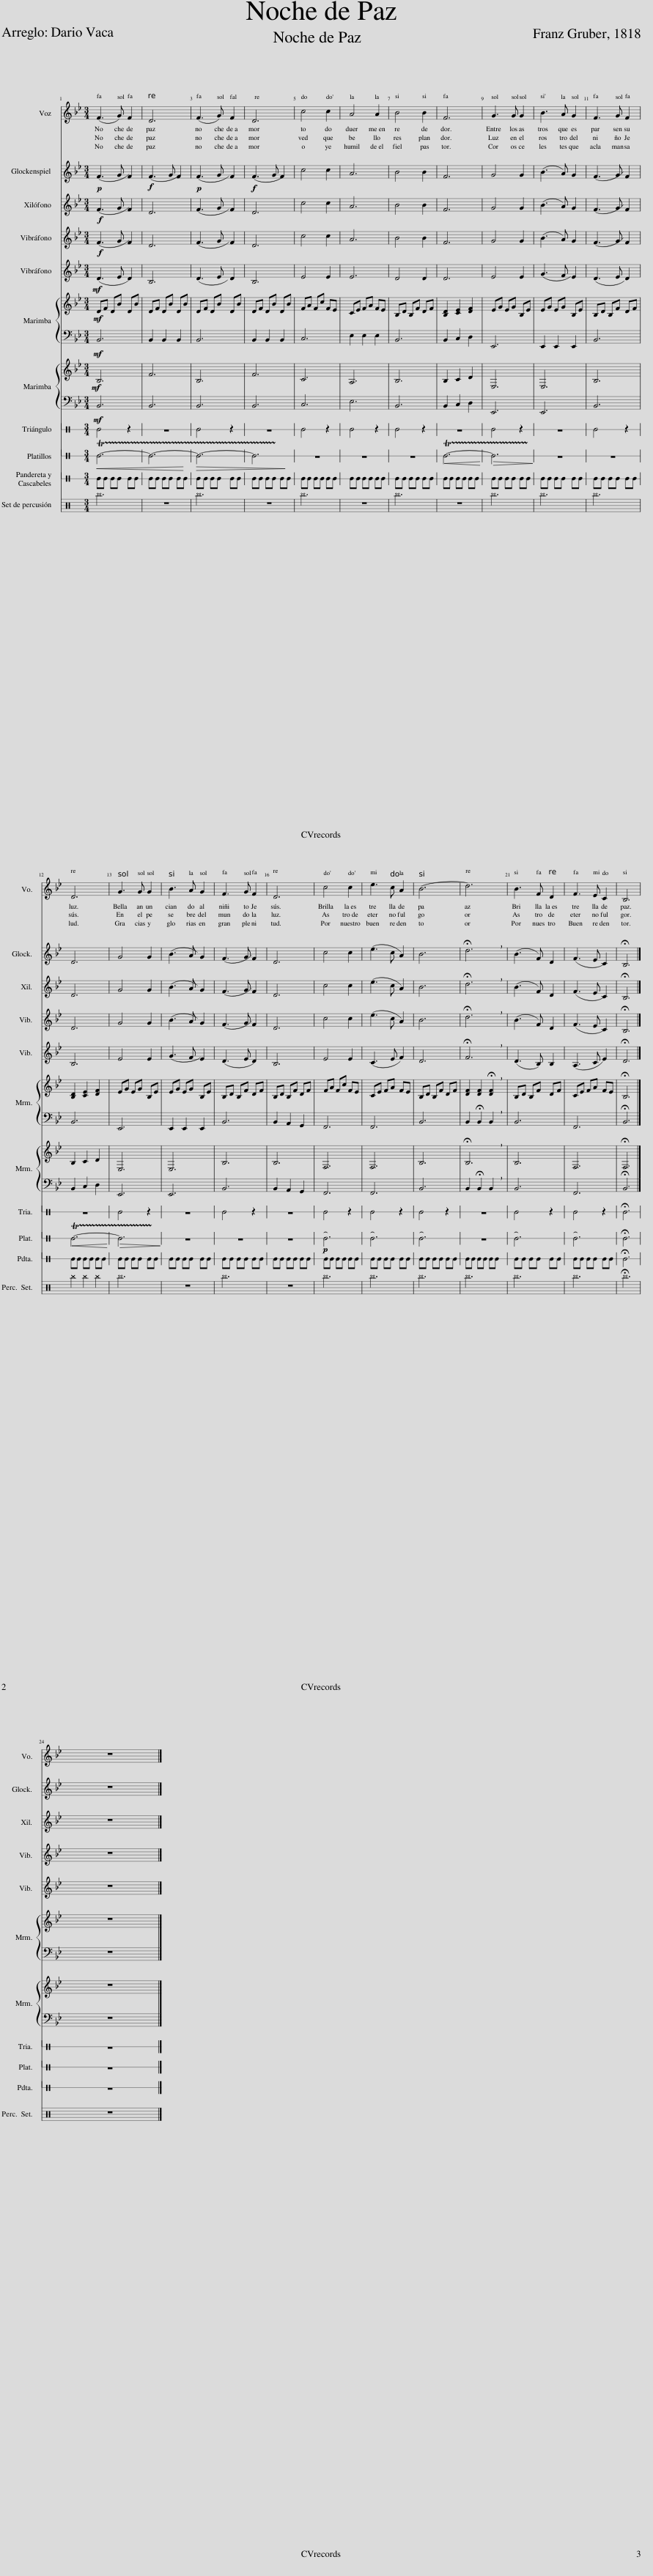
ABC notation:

X:1
%%score 1 2 3 4 5 { 6 | 7 } { 8 | 9 } 10 11 12 13
L:1/8
M:3/4
I:linebreak $
K:Bb
V:1 treble
V:2 treble transpose=24
V:3 treble transpose=12
V:4 treble
V:5 treble
V:6 treble
V:7 bass
V:8 treble
V:9 bass
V:10 perc stafflines=1
K:none
V:11 perc stafflines=1
K:none
V:12 perc stafflines=1
K:none
V:13 perc
K:none
V:1
 (F3 G) F2 | D6 | (F3 G) F2 | D6 | c4 c2 | %5
 A4 A2 | B4 B2 | F6 | G3 G G2 | B3 A G2 | %10
 F3 G F2 |$ D6 | G3 G G2 | B3 A G2 | F3 G F2 | %15
 D6 | c4 c2 | e3 c A2 | (B6 | d6) | %20
 B3 F D2 | F3 E C2 | B,6 |$ z6 |] %24
V:2
!p! (F3 G) F2 |!f! (F3 G) F2 |!p! (F3 G) F2 |!f! (F3 G) F2 | c4 c2 | %5
 A6 | B4 B2 | F6 | G4 G2 | (B3 A) G2 | %10
 (F3 G) F2 |$ D6 | G4 G2 | (B3 A) G2 | (F3 G) F2 | %15
 D6 | c4 c2 | (e3 c) A2 | B6 | !breath!!fermata!d6 | %20
 (B3 F) D2 | (F3 E) C2 | !fermata!B,6 |$ z6 |] %24
V:3
!f! (F3 G) F2 | D6 | (F3 G) F2 | D6 | c4 c2 | %5
 A6 | B4 B2 | F6 | G4 G2 | (B3 A) G2 | %10
 (F3 G) F2 |$ D6 | G4 G2 | (B3 A) G2 | (F3 G) F2 | %15
 D6 | c4 c2 | (e3 c) A2 | B6 | !breath!!fermata!d6 | %20
 (B3 F) D2 | (F3 E) C2 | !fermata!B,6 |$ z6 |] %24
V:4
!f! (F3 G) F2 | D6 | (F3 G) F2 | D6 | c4 c2 | %5
 A6 | B4 B2 | F6 | G4 G2 | (B3 A) G2 | %10
 (F3 G) F2 |$ D6 | G4 G2 | (B3 A) G2 | (F3 G) F2 | %15
 D6 | c4 c2 | (e3 c) A2 | B6 | !breath!!fermata!d6 | %20
 (B3 F) D2 | (F3 E) C2 | !fermata!B,6 |$ z6 |] %24
V:5
!mf! (D3 E) D2 | B,6 | (D3 E) D2 | B,6 | E4 E2 | %5
 E6 | D4 D2 | D6 | E4 E2 | (G3 F) E2 | %10
 (D3 E) D2 |$ B,6 | E4 E2 | (G3 F) E2 | (D3 E) D2 | %15
 B,6 | E4 E2 | (C3 E) F2 | D6 | !breath!!fermata!F6 | %20
 (D3 B,) B,2 | (A,3 C) E2 | !fermata!D6 |$ z6 |] %24
V:6
!mf! DF DB DB | DF DB DB | DF DB DB | DF DB DB | FA Fc FE | %5
 CE FA FE | B,D B,F DF | [B,D]2 [CE]2 [DF]2 | EG EG B,E | EG EG B,E | %10
 B,D B,F DF |$ [B,D]2 [CE]2 [DF]2 | EG EG B,E | EG EG B,E | B,D B,F DF | %15
 B,D B,F DF | FA Fc FE | CE FA FE | B,D B,F DF | [DF]2 [DF]2 !breath!!fermata![DF]2 | %20
 B,D B,F DF | CE FA FE | !fermata!B,6 |$ z6 |] %24
V:7
!mf! B,,6 | B,,2 B,,2 B,,2 | B,,6 | B,,2 B,,2 B,,2 | C,6 | %5
 E,2 E,2 E,2 | B,,6 | B,,2 C,2 D,2 | E,,6 | E,,2 E,,2 E,,2 | %10
 B,,6 |$ B,,6 | E,,6 | E,,2 E,,2 E,,2 | B,,6 | %15
 B,,2 A,,2 G,,2 | F,,6 | F,,6 | B,,6 | B,,2 !fermata!B,,2 !breath!B,,2 | %20
 B,,6 | F,,6 | !fermata!B,,6 |$ z6 |] %24
V:8
!mf! B,6 | F6 | B,6 | F6 | C6 | %5
 A,6 | B,6 | B,2 C2 D2 | E,6 | E,6 | %10
 B,6 |$ B,2 C2 D2 | E,6 | E,6 | B,6 | %15
 B,6 | F,6 | F,6 | B,6 | !breath!!fermata!B,6 | %20
 B,6 | F,6 | !fermata!F,6 |$ z6 |] %24
V:9
!mf! B,,6 | B,,6 | B,,6 | B,,6 | C,6 | %5
 E,6 | B,,6 | B,,2 C,2 D,2 | E,,6 | E,,6 | %10
 B,,6 |$ B,,2 C,2 D,2 | E,,6 | E,,6 | B,,6 | %15
 B,,2 A,,2 G,,2 | F,,6 | F,,6 | B,,6 | B,,2 !fermata!B,,2 !breath!B,,2 | %20
 B,,6 | F,,6 | !fermata!B,,6 |$ z6 |] %24
V:10
[K:C] E4 z2 | z6 | E4 z2 | z6 | E4 z2 | %5
 E4 z2 | E4 z2 | z6 | E4 z2 | z6 | %10
 E4 z2 |$ z6 | E4 z2 | z6 | E4 z2 | %15
 z6 | E4 z2 | E4 z2 | E4 z2 | z6 | %20
 E4 z2 | E4 z2 | !fermata!E6 |$ z6 |] %24
V:11
[K:C]!<(! !trill(!TE6-!trill)!!<)! | E6- |!>(! E6-!>)! | E6 | z6 | %5
 z6 | z6 |!<(! !trill(!TE6-!trill)!!<)! |!>(! E6!>)! | z6 | %10
 z6 |$!<(! !trill(!TE6-!trill)!!<)! |!>(! E6!>)! | z6 | z6 | %15
 z6 |!p! E6 | E6 | E6 | z6 | %20
 E6 | E6 | !fermata!E6 |$ z6 |] %24
V:12
[K:C] EE EE EE | EE EE EE | EE EE EE | EE EE EE | EE EE EE | %5
 EE EE EE | EE EE EE | EE EE EE | EE EE EE | EE EE EE | %10
 EE EE EE |$ EE EE EE | EE EE EE | EE EE EE | EE EE EE | %15
 EE EE EE | EE EE EE | EE EE EE | EE EE EE | EE EE EE | %20
 EE EE EE | EE EE EE | !fermata!E6 |$ z6 |] %24
V:13
[K:C] ^b6 | z6 | ^b6 | z6 | ^b6 | %5
 z6 | ^b6 | z6 | ^b6 | ^b6 | %10
 ^b6 |$ ^b2 ^b2 ^b2 | ^b6 | z6 | ^b6 | %15
 z6 | ^b6 | ^b6 | ^b6 | ^b6 | %20
 ^b6 | ^b6 | !fermata!^b6 |$ z6 |] %24
